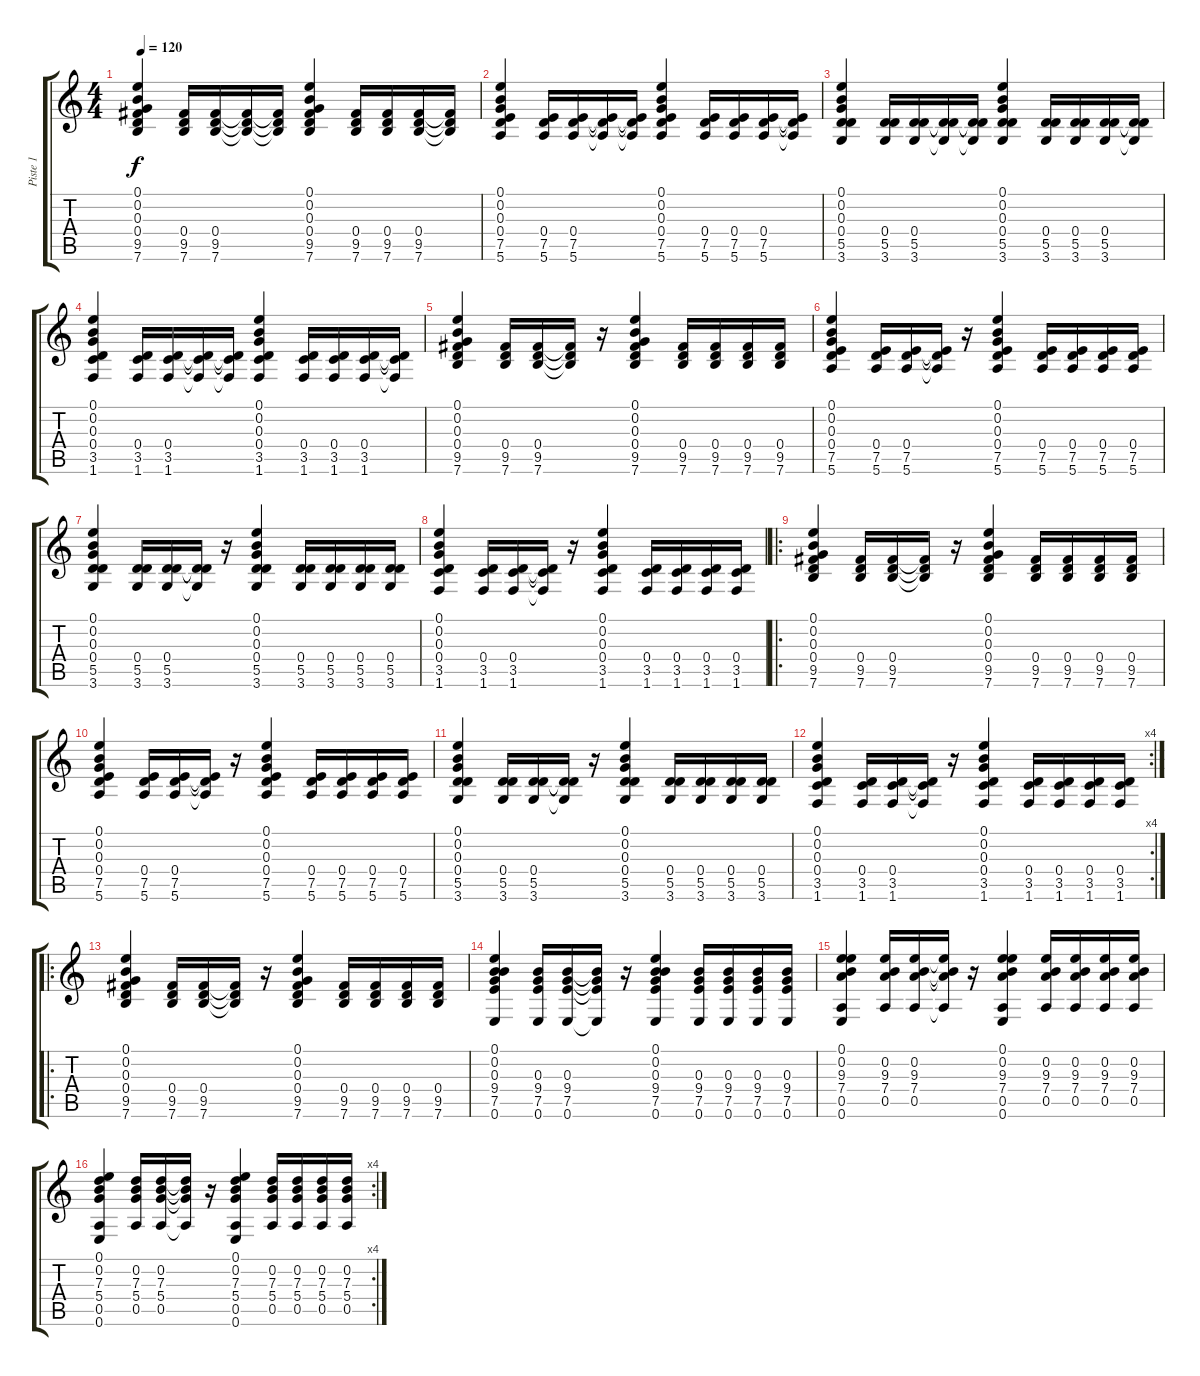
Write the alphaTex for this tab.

\track ("Piste 1" "Piste 1") {instrument acousticguitarnylon}
\staff {score tabs}
\tuning (E4 B3 G3 D3 A2 E2) {hide}
\ts (4 4)
\tempo 120
\clef g2
\ks c
(0.1 0.2 0.3 0.4 9.5 7.6).4{dy f instrument acousticguitarnylon} (0.4 9.5 7.6).16 (0.4 9.5 7.6).16 (0.4{t} 9.5{t} 7.6{t}).16 (0.4{t} 9.5{t} 7.6{t}).16 (0.1 0.2 0.3 0.4 9.5 7.6).4 (0.4 9.5 7.6).16 (0.4 9.5 7.6).16 (0.4 9.5 7.6).16 (0.4{t} 9.5{t} 7.6{t}).16 |
(0.1 0.2 0.3 0.4 7.5 5.6).4 (0.4 7.5 5.6).16 (0.4 7.5 5.6).16 (0.4{t} 7.5{t} 5.6{t}).16 (0.4{t} 7.5{t} 5.6{t}).16 (0.1 0.2 0.3 0.4 7.5 5.6).4 (0.4 7.5 5.6).16 (0.4 7.5 5.6).16 (0.4 7.5 5.6).16 (0.4{t} 7.5{t} 5.6{t}).16 |
(0.1 0.2 0.3 0.4 5.5 3.6).4 (0.4 5.5 3.6).16 (0.4 5.5 3.6).16 (0.4{t} 5.5{t} 3.6{t}).16 (0.4{t} 5.5{t} 3.6{t}).16 (0.1 0.2 0.3 0.4 5.5 3.6).4 (0.4 5.5 3.6).16 (0.4 5.5 3.6).16 (0.4 5.5 3.6).16 (0.4{t} 5.5{t} 3.6{t}).16 |
(0.1 0.2 0.3 0.4 3.5 1.6).4 (0.4 3.5 1.6).16 (0.4 3.5 1.6).16 (0.4{t} 3.5{t} 1.6{t}).16 (0.4{t} 3.5{t} 1.6{t}).16 (0.1 0.2 0.3 0.4 3.5 1.6).4 (0.4 3.5 1.6).16 (0.4 3.5 1.6).16 (0.4 3.5 1.6).16 (0.4{t} 3.5{t} 1.6{t}).16 |
(0.1 0.2 0.3 0.4 9.5 7.6).4 (0.4 9.5 7.6).16 (0.4 9.5 7.6).16 (0.4{t} 9.5{t} 7.6{t}).16 r.16 (0.1 0.2 0.3 0.4 9.5 7.6).4 (0.4 9.5 7.6).16 (0.4 9.5 7.6).16 (0.4 9.5 7.6).16 (0.4 9.5 7.6).16 |
(0.1 0.2 0.3 0.4 7.5 5.6).4 (0.4 7.5 5.6).16 (0.4 7.5 5.6).16 (0.4{t} 7.5{t} 5.6{t}).16 r.16 (0.1 0.2 0.3 0.4 7.5 5.6).4 (0.4 7.5 5.6).16 (0.4 7.5 5.6).16 (0.4 7.5 5.6).16 (0.4 7.5 5.6).16 |
(0.1 0.2 0.3 0.4 5.5 3.6).4 (0.4 5.5 3.6).16 (0.4 5.5 3.6).16 (0.4{t} 5.5{t} 3.6{t}).16 r.16 (0.1 0.2 0.3 0.4 5.5 3.6).4 (0.4 5.5 3.6).16 (0.4 5.5 3.6).16 (0.4 5.5 3.6).16 (0.4 5.5 3.6).16 |
(0.1 0.2 0.3 0.4 3.5 1.6).4 (0.4 3.5 1.6).16 (0.4 3.5 1.6).16 (0.4{t} 3.5{t} 1.6{t}).16 r.16 (0.1 0.2 0.3 0.4 3.5 1.6).4 (0.4 3.5 1.6).16 (0.4 3.5 1.6).16 (0.4 3.5 1.6).16 (0.4 3.5 1.6).16 |
\ro
(0.1 0.2 0.3 0.4 9.5 7.6).4 (0.4 9.5 7.6).16 (0.4 9.5 7.6).16 (0.4{t} 9.5{t} 7.6{t}).16 r.16 (0.1 0.2 0.3 0.4 9.5 7.6).4 (0.4 9.5 7.6).16 (0.4 9.5 7.6).16 (0.4 9.5 7.6).16 (0.4 9.5 7.6).16 |
(0.1 0.2 0.3 0.4 7.5 5.6).4 (0.4 7.5 5.6).16 (0.4 7.5 5.6).16 (0.4{t} 7.5{t} 5.6{t}).16 r.16 (0.1 0.2 0.3 0.4 7.5 5.6).4 (0.4 7.5 5.6).16 (0.4 7.5 5.6).16 (0.4 7.5 5.6).16 (0.4 7.5 5.6).16 |
(0.1 0.2 0.3 0.4 5.5 3.6).4 (0.4 5.5 3.6).16 (0.4 5.5 3.6).16 (0.4{t} 5.5{t} 3.6{t}).16 r.16 (0.1 0.2 0.3 0.4 5.5 3.6).4 (0.4 5.5 3.6).16 (0.4 5.5 3.6).16 (0.4 5.5 3.6).16 (0.4 5.5 3.6).16 |
\rc 4
(0.1 0.2 0.3 0.4 3.5 1.6).4 (0.4 3.5 1.6).16 (0.4 3.5 1.6).16 (0.4{t} 3.5{t} 1.6{t}).16 r.16 (0.1 0.2 0.3 0.4 3.5 1.6).4 (0.4 3.5 1.6).16 (0.4 3.5 1.6).16 (0.4 3.5 1.6).16 (0.4 3.5 1.6).16 |
\ro
(0.1 0.2 0.3 0.4 9.5 7.6).4 (0.4 9.5 7.6).16 (0.4 9.5 7.6).16 (0.4{t} 9.5{t} 7.6{t}).16 r.16 (0.1 0.2 0.3 0.4 9.5 7.6).4 (0.4 9.5 7.6).16 (0.4 9.5 7.6).16 (0.4 9.5 7.6).16 (0.4 9.5 7.6).16 |
(0.1 0.2 0.3 9.4 7.5 0.6).4 (0.3 9.4 7.5 0.6).16 (0.3 9.4 7.5 0.6).16 (0.3{t} 9.4{t} 7.5{t} 0.6{t}).16 r.16 (0.1 0.2 0.3 9.4 7.5 0.6).4 (0.3 9.4 7.5 0.6).16 (0.3 9.4 7.5 0.6).16 (0.3 9.4 7.5 0.6).16 (0.3 9.4 7.5 0.6).16 |
(0.1 0.2 9.3 7.4 0.5 0.6).4 (0.2 9.3 7.4 0.5).16 (0.2 9.3 7.4 0.5).16 (0.2{t} 9.3{t} 7.4{t} 0.5{t}).16 r.16 (0.1 0.2 9.3 7.4 0.5 0.6).4 (0.2 9.3 7.4 0.5).16 (0.2 9.3 7.4 0.5).16 (0.2 9.3 7.4 0.5).16 (0.2 9.3 7.4 0.5).16 |
\rc 4
(0.1 0.2 7.3 5.4 0.5 0.6).4 (0.2 7.3 5.4 0.5).16 (0.2 7.3 5.4 0.5).16 (0.2{t} 7.3{t} 5.4{t} 0.5{t}).16 r.16 (0.1 0.2 7.3 5.4 0.5 0.6).4 (0.2 7.3 5.4 0.5).16 (0.2 7.3 5.4 0.5).16 (0.2 7.3 5.4 0.5).16 (0.2 7.3 5.4 0.5).16
